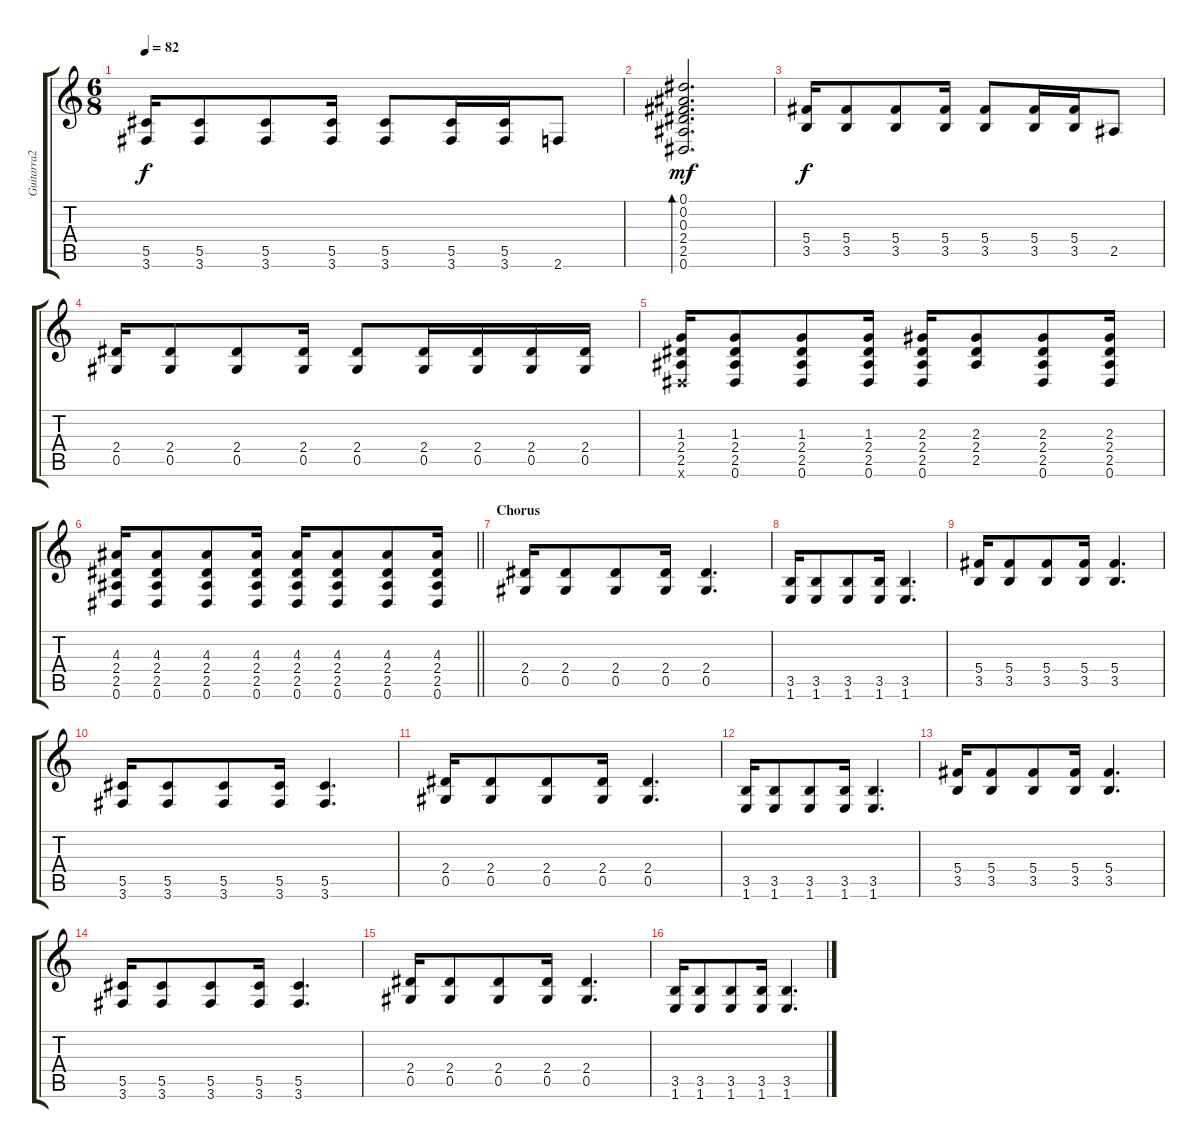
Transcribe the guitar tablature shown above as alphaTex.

\track ("Guitarra2" "Guitarra2") {instrument distortionguitar}
\staff {score tabs}
\tuning (Eb4 Bb3 Gb3 Db3 Ab2 Eb2) {hide}
\ts (6 8)
\tempo 82
\clef g2
\ks c
(5.5 3.6).16{dy f} (5.5 3.6).8 (5.5 3.6).8 (5.5 3.6).16 (5.5 3.6).8 (5.5 3.6).16 (5.5 3.6).16 2.6.8 |
(0.1 0.2 0.3 2.4 2.5 0.6).2{d bd 60 dy mf} |
(5.4 3.5).16{dy f} (5.4 3.5).8 (5.4 3.5).8 (5.4 3.5).16 (5.4 3.5).8 (5.4 3.5).16 (5.4 3.5).16 2.5.8 |
(2.4 0.5).16 (2.4 0.5).8 (2.4 0.5).8 (2.4 0.5).16 (2.4 0.5).8 (2.4 0.5).16 (2.4 0.5).16 (2.4 0.5).16 (2.4 0.5).16 |
(1.3 2.4 2.5 0.6{x}).16 (1.3 2.4 2.5 0.6).8 (1.3 2.4 2.5 0.6).8 (1.3 2.4 2.5 0.6).16 (2.3 2.4 2.5 0.6).16 (2.3 2.4 2.5).8 (2.3 2.4 2.5 0.6).8 (2.3 2.4 2.5 0.6).16 |
\barLineRight lightlight
(4.3 2.4 2.5 0.6).16 (4.3 2.4 2.5 0.6).8 (4.3 2.4 2.5 0.6).8 (4.3 2.4 2.5 0.6).16 (4.3 2.4 2.5 0.6).16 (4.3 2.4 2.5 0.6).8 (4.3 2.4 2.5 0.6).8 (4.3 2.4 2.5 0.6).16 |
\section ("" "Chorus")
(2.4 0.5).16 (2.4 0.5).8 (2.4 0.5).8 (2.4 0.5).16 (2.4 0.5).4{d} |
(3.5 1.6).16 (3.5 1.6).8 (3.5 1.6).8 (3.5 1.6).16 (3.5 1.6).4{d} |
(5.4 3.5).16 (5.4 3.5).8 (5.4 3.5).8 (5.4 3.5).16 (5.4 3.5).4{d} |
(5.5 3.6).16 (5.5 3.6).8 (5.5 3.6).8 (5.5 3.6).16 (5.5 3.6).4{d} |
(2.4 0.5).16 (2.4 0.5).8 (2.4 0.5).8 (2.4 0.5).16 (2.4 0.5).4{d} |
(3.5 1.6).16 (3.5 1.6).8 (3.5 1.6).8 (3.5 1.6).16 (3.5 1.6).4{d} |
(5.4 3.5).16 (5.4 3.5).8 (5.4 3.5).8 (5.4 3.5).16 (5.4 3.5).4{d} |
(5.5 3.6).16 (5.5 3.6).8 (5.5 3.6).8 (5.5 3.6).16 (5.5 3.6).4{d} |
(2.4 0.5).16 (2.4 0.5).8 (2.4 0.5).8 (2.4 0.5).16 (2.4 0.5).4{d} |
(3.5 1.6).16 (3.5 1.6).8 (3.5 1.6).8 (3.5 1.6).16 (3.5 1.6).4{d}
